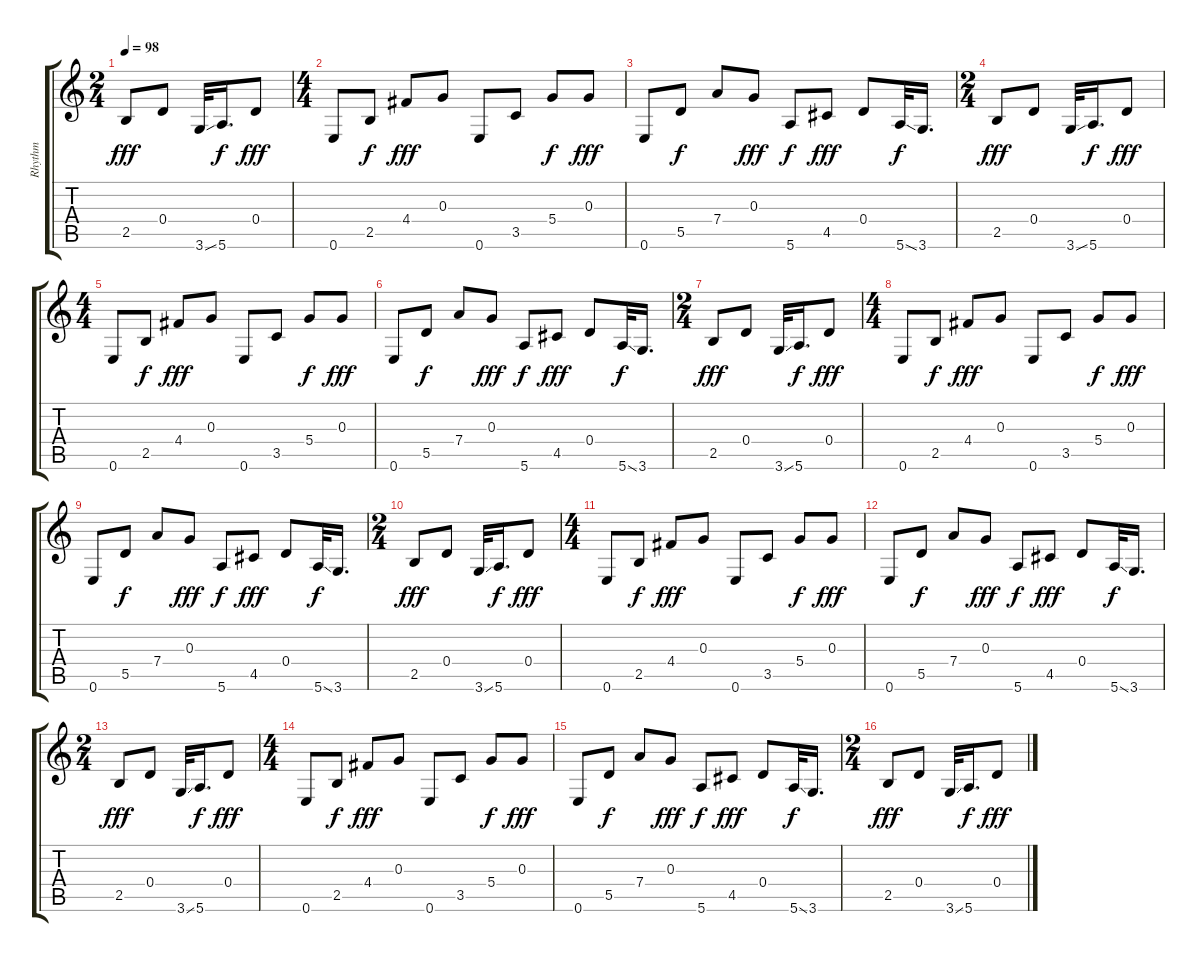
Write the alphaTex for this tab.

\track ("Rhythm" "Rhythm") {instrument electricguitarclean}
\staff {score tabs}
\tuning (E4 B3 G3 D3 A2 E2) {hide}
\ts (2 4)
\tempo 98
\clef g2
\ks c
2.5.8{dy fff} 0.4.8 3.6{ss}.32 5.6.16{d dy f} 0.4.8{dy fff} |
\ts (4 4)
0.6.8 2.5.8{dy f} 4.4.8{dy fff} 0.3.8 0.6.8 3.5.8 5.4.8{dy f} 0.3.8{dy fff} |
0.6.8 5.5.8{dy f} 7.4.8 0.3.8{dy fff} 5.6.8{dy f} 4.5.8{dy fff} 0.4.8 5.6{ss}.32{dy f} 3.6.16{d} |
\ts (2 4)
2.5.8{dy fff} 0.4.8 3.6{ss}.32 5.6.16{d dy f} 0.4.8{dy fff} |
\ts (4 4)
0.6.8 2.5.8{dy f} 4.4.8{dy fff} 0.3.8 0.6.8 3.5.8 5.4.8{dy f} 0.3.8{dy fff} |
0.6.8 5.5.8{dy f} 7.4.8 0.3.8{dy fff} 5.6.8{dy f} 4.5.8{dy fff} 0.4.8 5.6{ss}.32{dy f} 3.6.16{d} |
\ts (2 4)
2.5.8{dy fff} 0.4.8 3.6{ss}.32 5.6.16{d dy f} 0.4.8{dy fff} |
\ts (4 4)
0.6.8 2.5.8{dy f} 4.4.8{dy fff} 0.3.8 0.6.8 3.5.8 5.4.8{dy f} 0.3.8{dy fff} |
0.6.8 5.5.8{dy f} 7.4.8 0.3.8{dy fff} 5.6.8{dy f} 4.5.8{dy fff} 0.4.8 5.6{ss}.32{dy f} 3.6.16{d} |
\ts (2 4)
2.5.8{dy fff} 0.4.8 3.6{ss}.32 5.6.16{d dy f} 0.4.8{dy fff} |
\ts (4 4)
0.6.8 2.5.8{dy f} 4.4.8{dy fff} 0.3.8 0.6.8 3.5.8 5.4.8{dy f} 0.3.8{dy fff} |
0.6.8 5.5.8{dy f} 7.4.8 0.3.8{dy fff} 5.6.8{dy f} 4.5.8{dy fff} 0.4.8 5.6{ss}.32{dy f} 3.6.16{d} |
\ts (2 4)
2.5.8{dy fff} 0.4.8 3.6{ss}.32 5.6.16{d dy f} 0.4.8{dy fff} |
\ts (4 4)
0.6.8 2.5.8{dy f} 4.4.8{dy fff} 0.3.8 0.6.8 3.5.8 5.4.8{dy f} 0.3.8{dy fff} |
0.6.8 5.5.8{dy f} 7.4.8 0.3.8{dy fff} 5.6.8{dy f} 4.5.8{dy fff} 0.4.8 5.6{ss}.32{dy f} 3.6.16{d} |
\ts (2 4)
2.5.8{dy fff} 0.4.8 3.6{ss}.32 5.6.16{d dy f} 0.4.8{dy fff}
